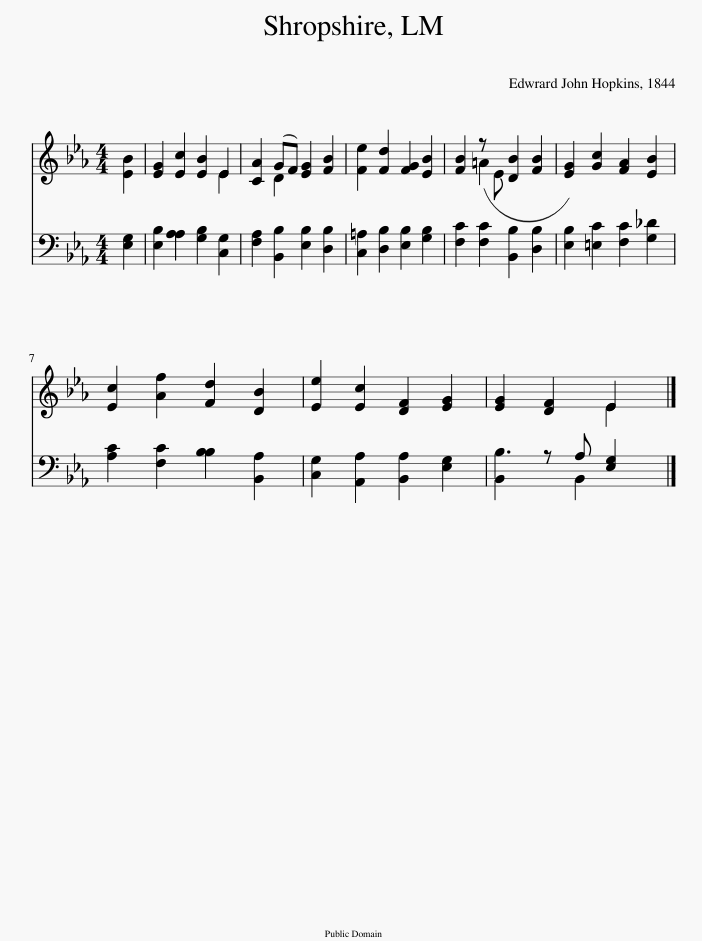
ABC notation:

X:1
%%score ( 1 2 ) ( 3 4 )
L:1/8
M:4/4
I:linebreak $
K:Eb
V:1 treble
V:2 treble
V:3 bass
V:4 bass
V:1
 [EB]2 | [EG]2 [Ec]2 [EB]2 E2 | [CA]2 (GF) [EG]2 [FB]2 | [Fe]2 [Fd]2 [FG]2 [EB]2 | [FB]2 z E [DB]2 [FB]2 | %5
 [EG]2 [Gc]2 [FA]2 [EB]2 |$ [Ec]2 [Af]2 [Fd]2 [DB]2 | [Ee]2 [Ec]2 [DF]2 [EG]2 | [EG]2 [DF]2 E2 |] %9
V:2
 x2 | x6 E2 | x2 D2 x4 | x8 | x2 =A2 x4 | %5
 x8 |$ x8 | x8 | x4 E2 |] %9
V:3
 [E,G,]2 | [E,B,]2 A,2 [G,B,]2 [C,G,]2 | [F,A,]2 [B,,B,]2 [E,B,]2 [D,B,]2 | [C,=A,]2 [D,B,]2 [E,B,]2 [G,B,]2 | [F,C]2 [F,C]2 [B,,B,]2 [D,B,]2 | %5
 [E,B,]2 [=E,C]2 [F,C]2 [G,_D]2 |$ [A,C]2 [F,C]2 B,2 [B,,A,]2 | [C,G,]2 [A,,A,]2 [B,,A,]2 [E,G,]2 | B,,2 z A, [E,G,]2 |] %9
V:4
 x2 | x2 A,2 x4 | x8 | x8 | x8 | %5
 x8 |$ x4 B,2 x2 | x8 | B,3 B,,2 x |] %9
